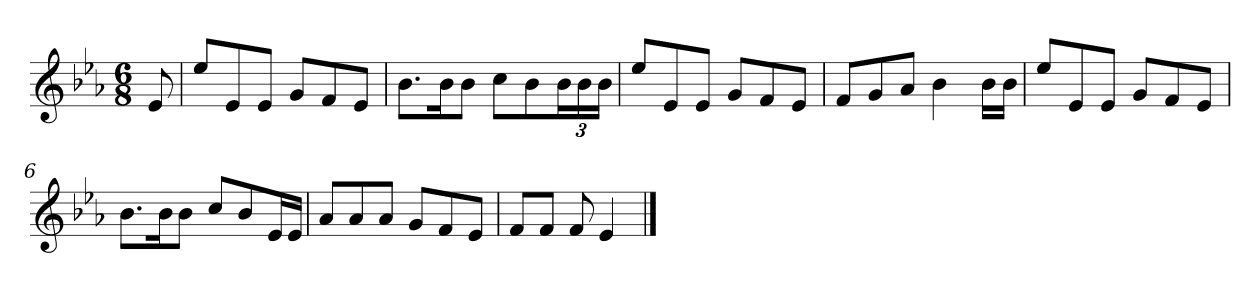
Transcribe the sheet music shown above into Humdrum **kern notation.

**kern
*part1
*staff1
*clefG2
*k[b-e-a-]
*E-:
*M6/8
*MM120
=
8e-
=1
8ee-/L
8e-/
8e-/J
8g/L
8f/
8e-/J
=2
8.b-\L
16b-\K
8b-\J
8cc\L
8b-\
24b-\L
24b-\
24b-\JJ
=3
8ee-/L
8e-/
8e-/J
8g/L
8f/
8e-/J
=4
8f/L
8g/
8a-/J
4b-
16b-\LL
16b-\JJ
=5
8ee-/L
8e-/
8e-/J
8g/L
8f/
8e-/J
=6
8.b-\L
16b-\K
8b-\J
8cc/L
8b-/
16e-/L
16e-/JJ
=7
8a-/L
8a-/
8a-/J
8g/L
8f/
8e-/J
=8
8f/L
8f/J
8f
4e-
==
*-
